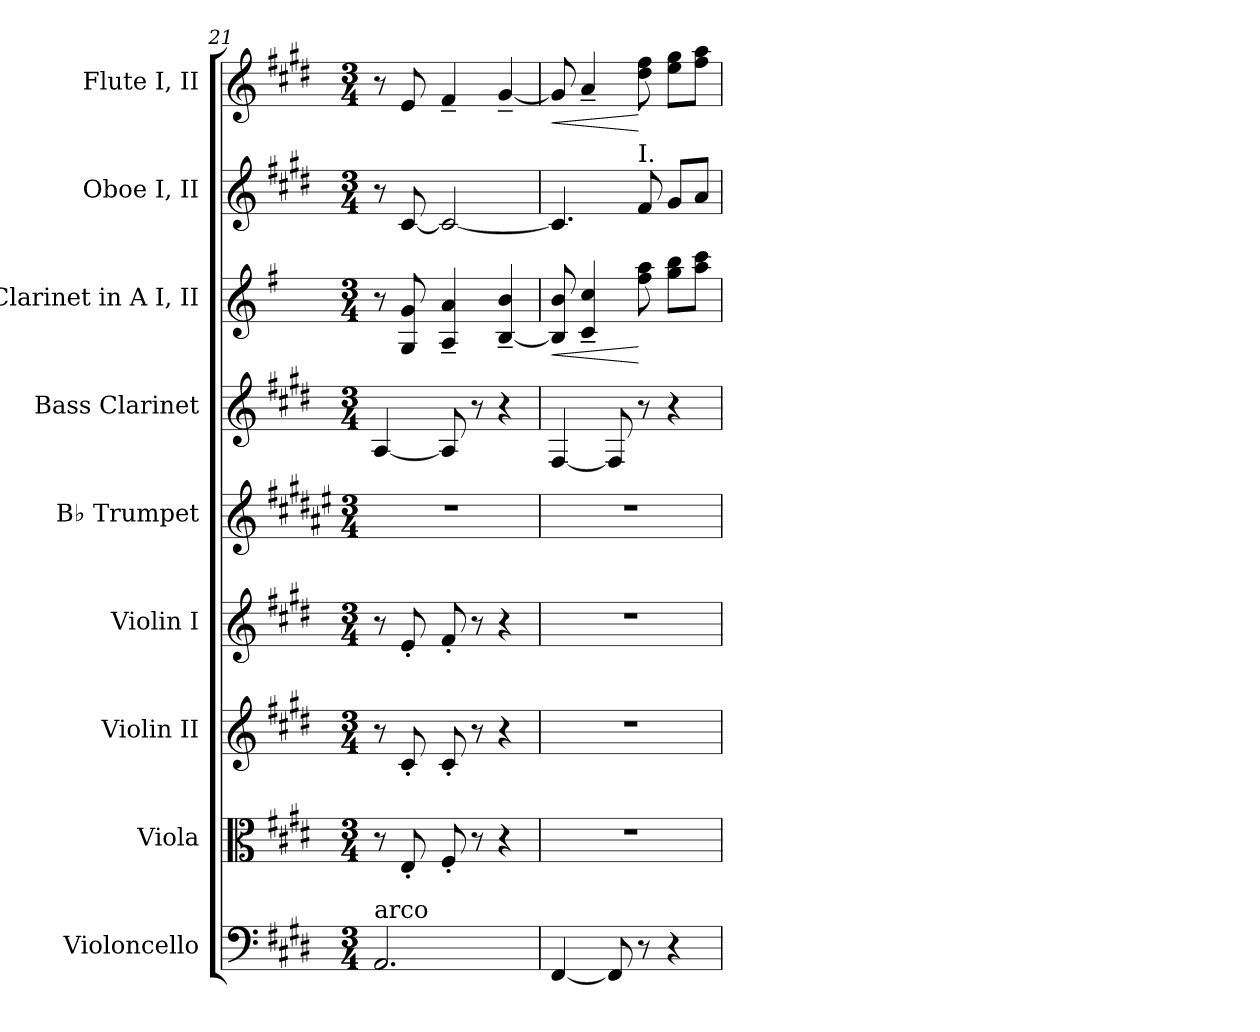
**kern	**kern	**kern	**kern	**kern	**kern	**kern	**dynam	**kern	**kern	**dynam
*part9	*part8	*part7	*part6	*part5	*part4	*part3	*part3	*part2	*part1	*part1
*staff9	*staff8	*staff7	*staff6	*staff5	*staff4	*staff3	*staff3	*staff2	*staff1	*staff1
*I"Violoncello	*I"Viola	*I"Violin II	*I"Violin I	*I"B♭ Trumpet	*I"Bass Clarinet	*I"Clarinet in A I, II	*	*I"Oboe I, II	*I"Flute I, II	*
*I'Vc.	*I'Va.	*I'Vn. II	*I'Vn. I	*I'B♭ Tpt.	*I'B. Cl.	*	*	*I'Ob. I, II	*I'Fl. I, II	*
*clefF4	*clefC3	*clefG2	*clefG2	*clefG2	*clefG2	*clefG2	*	*clefG2	*clefG2	*
*	*	*	*	*ITrd1c2	*ITrd9c15	*ITrd2c3	*	*	*	*
*k[f#c#g#d#]	*k[f#c#g#d#]	*k[f#c#g#d#]	*k[f#c#g#d#]	*k[f#c#g#d#]	*k[f#c#g#d#]	*k[f#c#g#d#]	*	*k[f#c#g#d#]	*k[f#c#g#d#]	*
*M3/4	*M3/4	*M3/4	*M3/4	*M3/4	*M3/4	*M3/4	*	*M3/4	*M3/4	*
=21	=21	=21	=21	=21	=21	=21	=21	=21	=21	=21
!LO:TX:a:t=arco	!	!	!	!	!	!	!	!	!	!
2.AA/	8r	8r	8r	2.r	[4AA/	8r	.	8r	8r	.
.	8E'/	8c#'/	8e'/	.	.	8E/ 8e/	.	[8c#/	8e/	.
.	8F#'/	8c#'/	8f#'/	.	8AA/]	4F#/~ 4f#/~	.	2c#/_	4f#~/	.
.	8r	8r	8r	.	8r	.	.	.	.	.
.	4r	4r	4r	.	4r	[4G#/~ 4g#/~	.	.	[4g#~/	.
!!LO:LB:g=z
=22	=22	=22	=22	=22	=22	=22	=22	=22	=22	=22
!	!	!	!	!	!	!	!LO:HP:b	!	!	!LO:HP:b
[4FF#/	2.r	2.r	2.r	2.r	[4FF#/	8G#/] 8g#/	<	4.c#/]	8g#/]	<
.	.	.	.	.	.	4A/~ 4a/~	.	.	4a~/	.
8FF#/]	.	.	.	.	8FF#/]	.	.	.	.	.
!	!	!	!	!	!	!	!	!LO:TX:a:t=I.	!	!
8r	.	.	.	.	8r	8dd#\ 8ff#\	[	8f#/	8dd#\ 8ff#\	[
4r	.	.	.	.	4r	8ee\ 8gg#\L	.	8g#/L	8ee\ 8gg#\L	.
.	.	.	.	.	.	8ff#\ 8aa\J	.	8a/J	8ff#\ 8aa\J	.
=	=	=	=	=	=	=	=	=	=	=
*-	*-	*-	*-	*-	*-	*-	*-	*-	*-	*-
